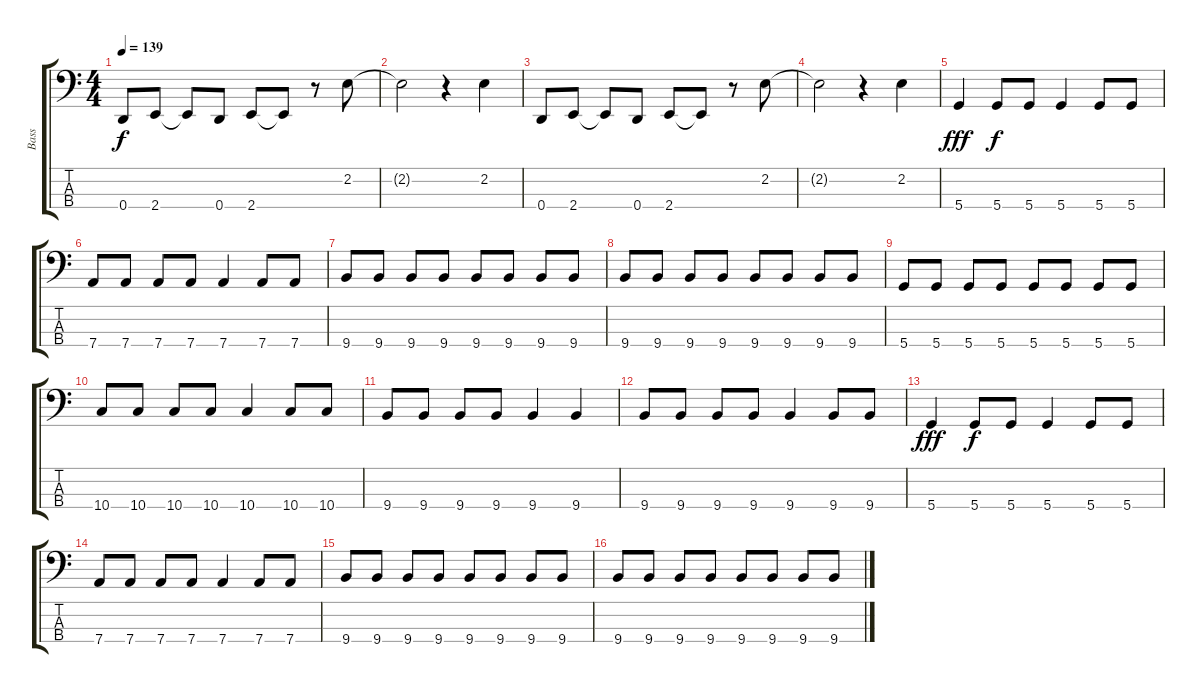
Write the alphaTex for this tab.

\track ("Bass" "Bass") {instrument electricbasspick}
\staff {score tabs}
\tuning (G2 D2 A1 D1) {hide}
\ts (4 4)
\tempo 139
\clef f4
\ks c
0.4.8{dy f} 2.4.8 2.4{t}.8 0.4.8 2.4.8 2.4{t}.8 r.8 2.2.8 |
2.2{t}.2 r.4 2.2.4 |
0.4.8 2.4.8 2.4{t}.8 0.4.8 2.4.8 2.4{t}.8 r.8 2.2.8 |
2.2{t}.2 r.4 2.2.4 |
5.4.4{dy fff} 5.4.8{dy f} 5.4.8 5.4.4 5.4.8 5.4.8 |
7.4.8 7.4.8 7.4.8 7.4.8 7.4.4 7.4.8 7.4.8 |
9.4.8 9.4.8 9.4.8 9.4.8 9.4.8 9.4.8 9.4.8 9.4.8 |
9.4.8 9.4.8 9.4.8 9.4.8 9.4.8 9.4.8 9.4.8 9.4.8 |
5.4.8 5.4.8 5.4.8 5.4.8 5.4.8 5.4.8 5.4.8 5.4.8 |
10.4.8 10.4.8 10.4.8 10.4.8 10.4.4 10.4.8 10.4.8 |
9.4.8 9.4.8 9.4.8 9.4.8 9.4.4 9.4.4 |
9.4.8 9.4.8 9.4.8 9.4.8 9.4.4 9.4.8 9.4.8 |
5.4.4{dy fff} 5.4.8{dy f} 5.4.8 5.4.4 5.4.8 5.4.8 |
7.4.8 7.4.8 7.4.8 7.4.8 7.4.4 7.4.8 7.4.8 |
9.4.8 9.4.8 9.4.8 9.4.8 9.4.8 9.4.8 9.4.8 9.4.8 |
9.4.8 9.4.8 9.4.8 9.4.8 9.4.8 9.4.8 9.4.8 9.4.8
